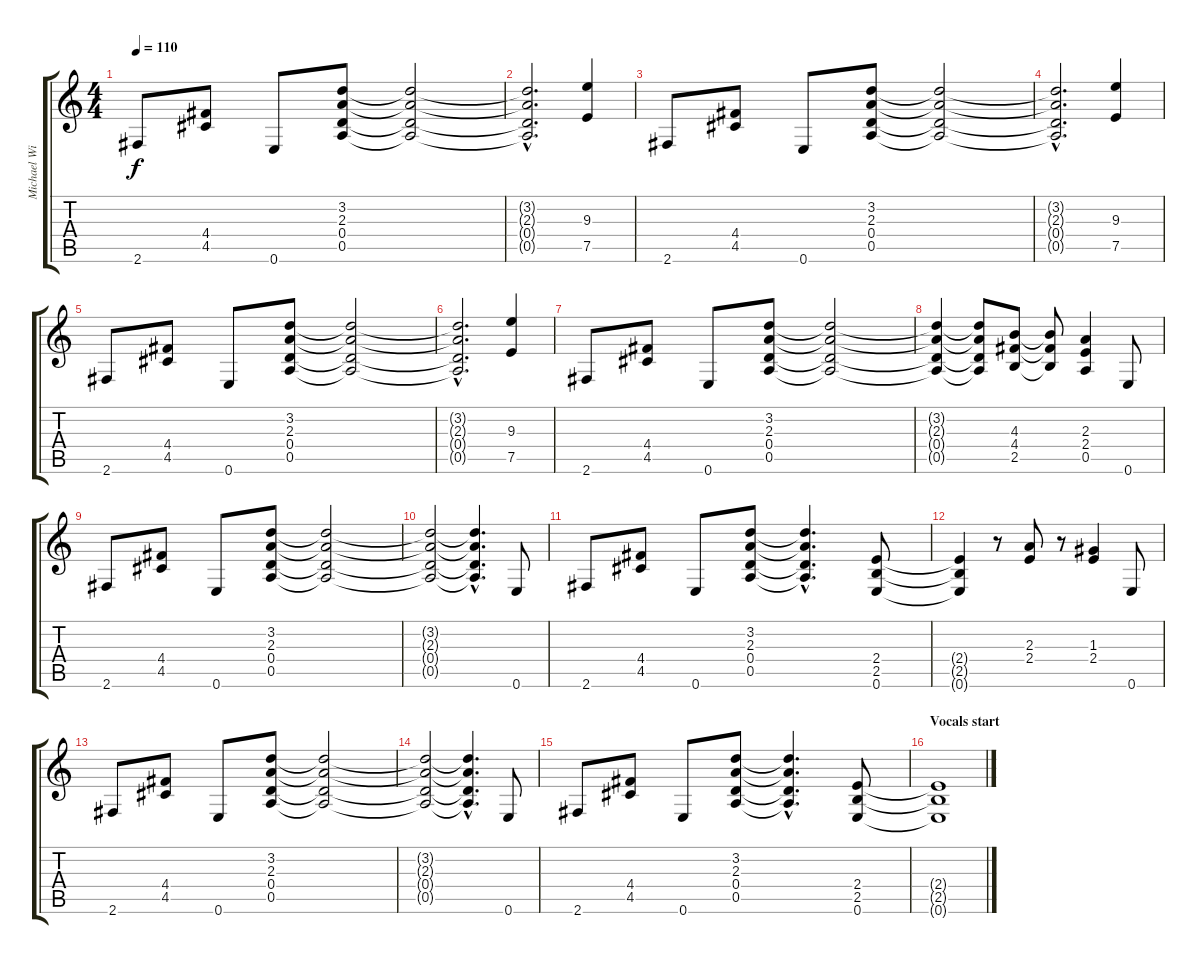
\track ("Michael Wilton (Rhythm Guitar)" "Michael Wi") {instrument distortionguitar}
\staff {score tabs}
\tuning (E4 B3 G3 D3 A2 E2) {hide}
\ts (4 4)
\tempo 110
\clef g2
\ks c
2.6.8{dy f instrument distortionguitar} (4.4 4.5).8 0.6.8 (3.2 2.3 0.4 0.5).8 (3.2{t} 2.3{t} 0.4{t} 0.5{t}).2 |
(3.2{hac t} 2.3{hac t} 0.4{hac t} 0.5{hac t}).2{d} (9.3 7.5).4 |
2.6.8 (4.4 4.5).8 0.6.8 (3.2 2.3 0.4 0.5).8 (3.2{t} 2.3{t} 0.4{t} 0.5{t}).2 |
(3.2{hac t} 2.3{hac t} 0.4{hac t} 0.5{hac t}).2{d} (9.3 7.5).4 |
2.6.8 (4.4 4.5).8 0.6.8 (3.2 2.3 0.4 0.5).8 (3.2{t} 2.3{t} 0.4{t} 0.5{t}).2 |
(3.2{hac t} 2.3{hac t} 0.4{hac t} 0.5{hac t}).2{d} (9.3 7.5).4 |
2.6.8 (4.4 4.5).8 0.6.8 (3.2 2.3 0.4 0.5).8 (3.2{t} 2.3{t} 0.4{t} 0.5{t}).2 |
(3.2{t} 2.3{t} 0.4{t} 0.5{t}).4 (3.2{t} 2.3{t} 0.4{t} 0.5{t}).8 (4.3 4.4 2.5).8 (4.3{t} 4.4{t} 2.5{t}).8 (2.3 2.4 0.5).4 0.6.8 |
2.6.8 (4.4 4.5).8 0.6.8 (3.2 2.3 0.4 0.5).8 (3.2{t} 2.3{t} 0.4{t} 0.5{t}).2 |
(3.2{t} 2.3{t} 0.4{t} 0.5{t}).2 (3.2{hac t} 2.3{hac t} 0.4{hac t} 0.5{hac t}).4{d} 0.6.8 |
2.6.8 (4.4 4.5).8 0.6.8 (3.2 2.3 0.4 0.5).8 (3.2{hac t} 2.3{hac t} 0.4{hac t} 0.5{hac t}).4{d} (2.4 2.5 0.6).8 |
(2.4{t} 2.5{t} 0.6{t}).4 r.8 (2.3 2.4).8 r.8 (1.3 2.4).4 0.6.8 |
2.6.8 (4.4 4.5).8 0.6.8 (3.2 2.3 0.4 0.5).8 (3.2{t} 2.3{t} 0.4{t} 0.5{t}).2 |
(3.2{t} 2.3{t} 0.4{t} 0.5{t}).2 (3.2{hac t} 2.3{hac t} 0.4{hac t} 0.5{hac t}).4{d} 0.6.8 |
2.6.8 (4.4 4.5).8 0.6.8 (3.2 2.3 0.4 0.5).8 (3.2{hac t} 2.3{hac t} 0.4{hac t} 0.5{hac t}).4{d} (2.4 2.5 0.6).8 |
\section ("" "Vocals start")
(2.4{t} 2.5{t} 0.6{t}).1
